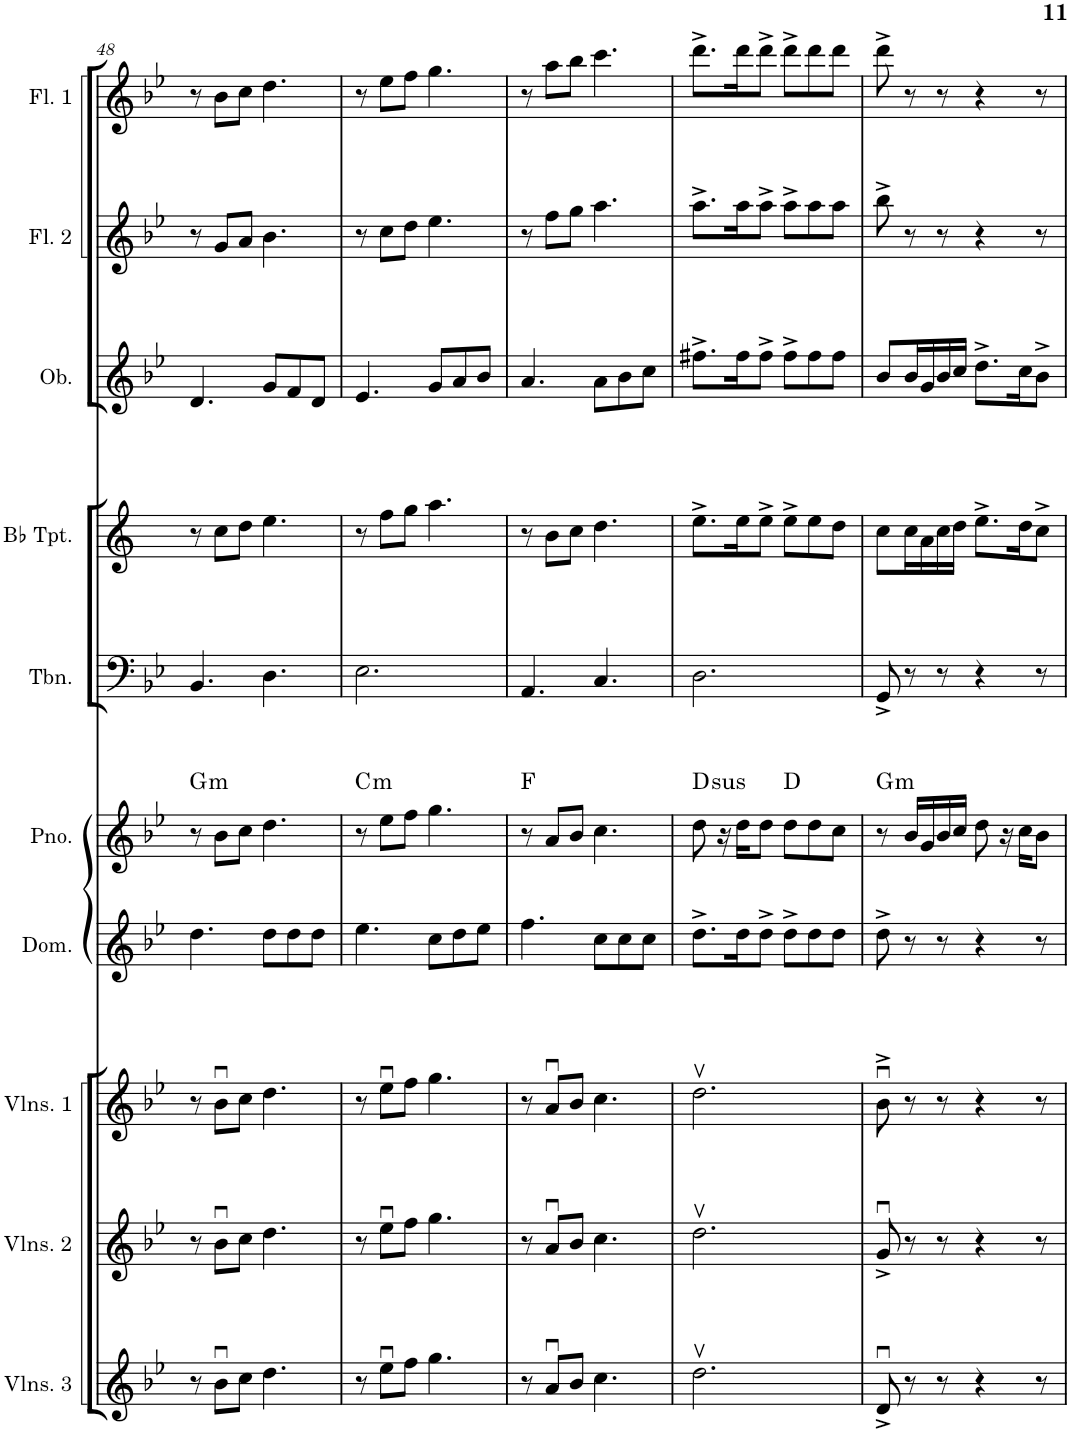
**kern	**kern	**kern	**kern	**kern	**harte	**kern	**kern	**kern	**kern	**kern
*part10	*part9	*part8	*part7	*part6	*part6	*part5	*part4	*part3	*part2	*part1
*staff10	*staff9	*staff8	*staff7	*staff6	*	*staff5	*staff4	*staff3	*staff2	*staff1
*I"Violins 3	*I"Violins 2	*I"Violins 1	*I"Domra	*I"Piano	*	*I"Trombone	*I"Bb Trumpet	*I"Oboe	*I"Flute 2	*I"Flute 1
*I'Vlns. 3	*I'Vlns. 2	*I'Vlns. 1	*I'Dom.	*I'Pno.	*	*I'Tbn.	*I'Bb Tpt.	*I'Ob.	*I'Fl. 2	*I'Fl. 1
!!LO:PB:g=z
*clefG2	*clefG2	*clefG2	*clefG2	*clefG2	*	*clefF4	*clefG2	*clefG2	*clefG2	*clefG2
*	*	*	*	*	*	*	*Trd1c2	*	*	*
*k[b-e-]	*k[b-e-]	*k[b-e-]	*k[b-e-]	*k[b-e-]	*	*k[b-e-]	*k[]	*k[b-e-]	*k[b-e-]	*k[b-e-]
*M6/8	*M6/8	*M6/8	*M6/8	*M6/8	*	*M6/8	*M6/8	*M6/8	*M6/8	*M6/8
=48	=48	=48	=48	=48	=48	=48	=48	=48	=48	=48
!	!	!	!	!	!LO:H:kt=m	!	!	!	!	!
8r	8r	8r	4.dd\	8r	G:min	4.BB-/	8r	4.d/	8r	8r
8b-u\L	8b-u\L	8b-u\L	.	8b-\L	.	.	8cc\L	.	8g/L	8b-\L
8cc\J	8cc\J	8cc\J	.	8cc\J	.	.	8dd\J	.	8a/J	8cc\J
4.dd\	4.dd\	4.dd\	8dd\L	4.dd\	.	4.D\	4.ee\	8g/L	4.b-\	4.dd\
.	.	.	8dd\	.	.	.	.	8f/	.	.
.	.	.	8dd\J	.	.	.	.	8d/J	.	.
=49	=49	=49	=49	=49	=49	=49	=49	=49	=49	=49
!	!	!	!	!	!LO:H:kt=m	!	!	!	!	!
8r	8r	8r	4.ee-\	8r	C:min	2.E-\	8r	4.e-/	8r	8r
8ee-u\L	8ee-u\L	8ee-u\L	.	8ee-\L	.	.	8ff\L	.	8cc\L	8ee-\L
8ff\J	8ff\J	8ff\J	.	8ff\J	.	.	8gg\J	.	8dd\J	8ff\J
4.gg\	4.gg\	4.gg\	8cc\L	4.gg\	.	.	4.aa\	8g/L	4.ee-\	4.gg\
.	.	.	8dd\	.	.	.	.	8a/	.	.
.	.	.	8ee-\J	.	.	.	.	8b-/J	.	.
=50	=50	=50	=50	=50	=50	=50	=50	=50	=50	=50
8r	8r	8r	4.ff\	8r	F:maj	4.AA/	8r	4.a/	8r	8r
8au/L	8au/L	8au/L	.	8a/L	.	.	8b\L	.	8ff\L	8aa\L
8b-/J	8b-/J	8b-/J	.	8b-/J	.	.	8cc\J	.	8gg\J	8bb-\J
4.cc\	4.cc\	4.cc\	8cc\L	4.cc\	.	4.C/	4.dd\	8a\L	4.aa\	4.ccc\
.	.	.	8cc\	.	.	.	.	8b-\	.	.
.	.	.	8cc\J	.	.	.	.	8cc\J	.	.
=51	=51	=51	=51	=51	=51	=51	=51	=51	=51	=51
!	!	!	!	!	!LO:H:kt=sus	!	!	!	!	!
2.ddv\	2.ddv\	2.ddv\	8.dd^\L	8dd\	D:sus4	2.D\	8.ee^\L	8.ff#X^\L	8.aa^\L	8.ddd^\L
.	.	.	.	16r	.	.	.	.	.	.
.	.	.	16dd\K	16dd\KL	.	.	16ee\K	16ff#\K	16aa\K	16ddd\K
.	.	.	8dd^\J	8dd\J	.	.	8ee^\J	8ff#^\J	8aa^\J	8ddd^\J
.	.	.	8dd^\L	8dd\L	D:maj	.	8ee^\L	8ff#^\L	8aa^\L	8ddd^\L
.	.	.	8dd\	8dd\	.	.	8ee\	8ff#\	8aa\	8ddd\
.	.	.	8dd\J	8cc\J	.	.	8dd\J	8ff#\J	8aa\J	8ddd\J
=52	=52	=52	=52	=52	=52	=52	=52	=52	=52	=52
!	!	!	!	!	!LO:H:kt=m	!	!	!	!	!
8du^/	8gu^/	8b-u^\	8dd^\	8r	G:min	8GG^/	8cc\L	8b-/L	8bb-^\	8ddd^\
8r	8r	8r	8r	16b-/LL	.	8r	16cc\L	16b-/L	8r	8r
.	.	.	.	16g/	.	.	16a\	16g/	.	.
8r	8r	8r	8r	16b-/	.	8r	16cc\	16b-/	8r	8r
.	.	.	.	16cc/JJ	.	.	16dd\JJ	16cc/JJ	.	.
4r	4r	4r	4r	8dd\	.	4r	8.ee^\L	8.dd^\L	4r	4r
.	.	.	.	16r	.	.	.	.	.	.
.	.	.	.	16cc\KL	.	.	16dd\K	16cc\K	.	.
8r	8r	8r	8r	8b-\J	.	8r	8cc^\J	8b-^\J	8r	8r
=	=	=	=	=	=	=	=	=	=	=
*-	*-	*-	*-	*-	*-	*-	*-	*-	*-	*-
